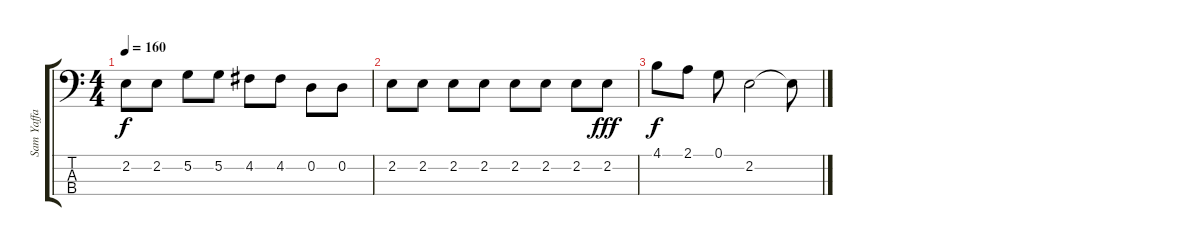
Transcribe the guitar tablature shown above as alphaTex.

\track ("Sam Yaffa" "Sam Yaffa") {instrument electricbasspick}
\staff {score tabs}
\tuning (G2 D2 A1 E1) {hide}
\ts (4 4)
\tempo 160
\clef f4
\ks c
2.2.8{dy f} 2.2.8 5.2.8 5.2.8 4.2.8 4.2.8 0.2.8 0.2.8 |
2.2.8 2.2.8 2.2.8 2.2.8 2.2.8 2.2.8 2.2.8 2.2.8{dy fff} |
4.1.8{dy f} 2.1.8 0.1.8 2.2.2 2.2{t}.8
